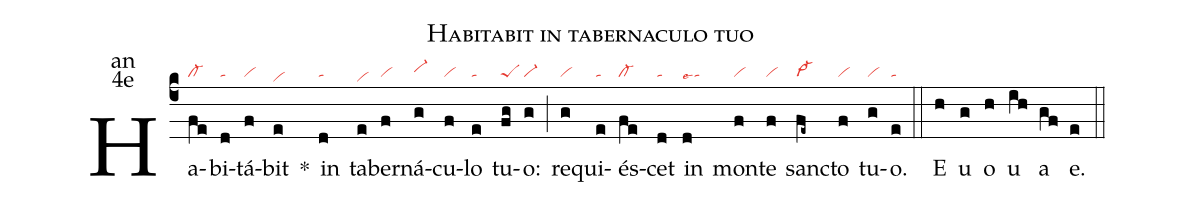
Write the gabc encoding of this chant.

name:Habitabit in tabernaculo tuo;
office-part:an;
mode:4e;
nabc-lines:1;
%%
(c4) Ha(fe|cl-)bi(d|ta)tá(f|vi)bit(e|vihd) *() in(d|ta) ta(e|vihd)ber(f|vi)ná(g|vi-hh)cu(f|vi)lo(e|ta) tu(fg|peS)o:(g|vi-) (;)re(g|vi)qui(e|ta)és(fe|cl-)cet(d|ta) in(d|talse7) mon(f|vi)te(f|vi) san(fe~|vi->)cto(f|vi) tu(g|vi)o.(e|ta) (::) <eu> E(h) u(g) o(h) u(ih) a(gf) e.</eu>(e) (::)
